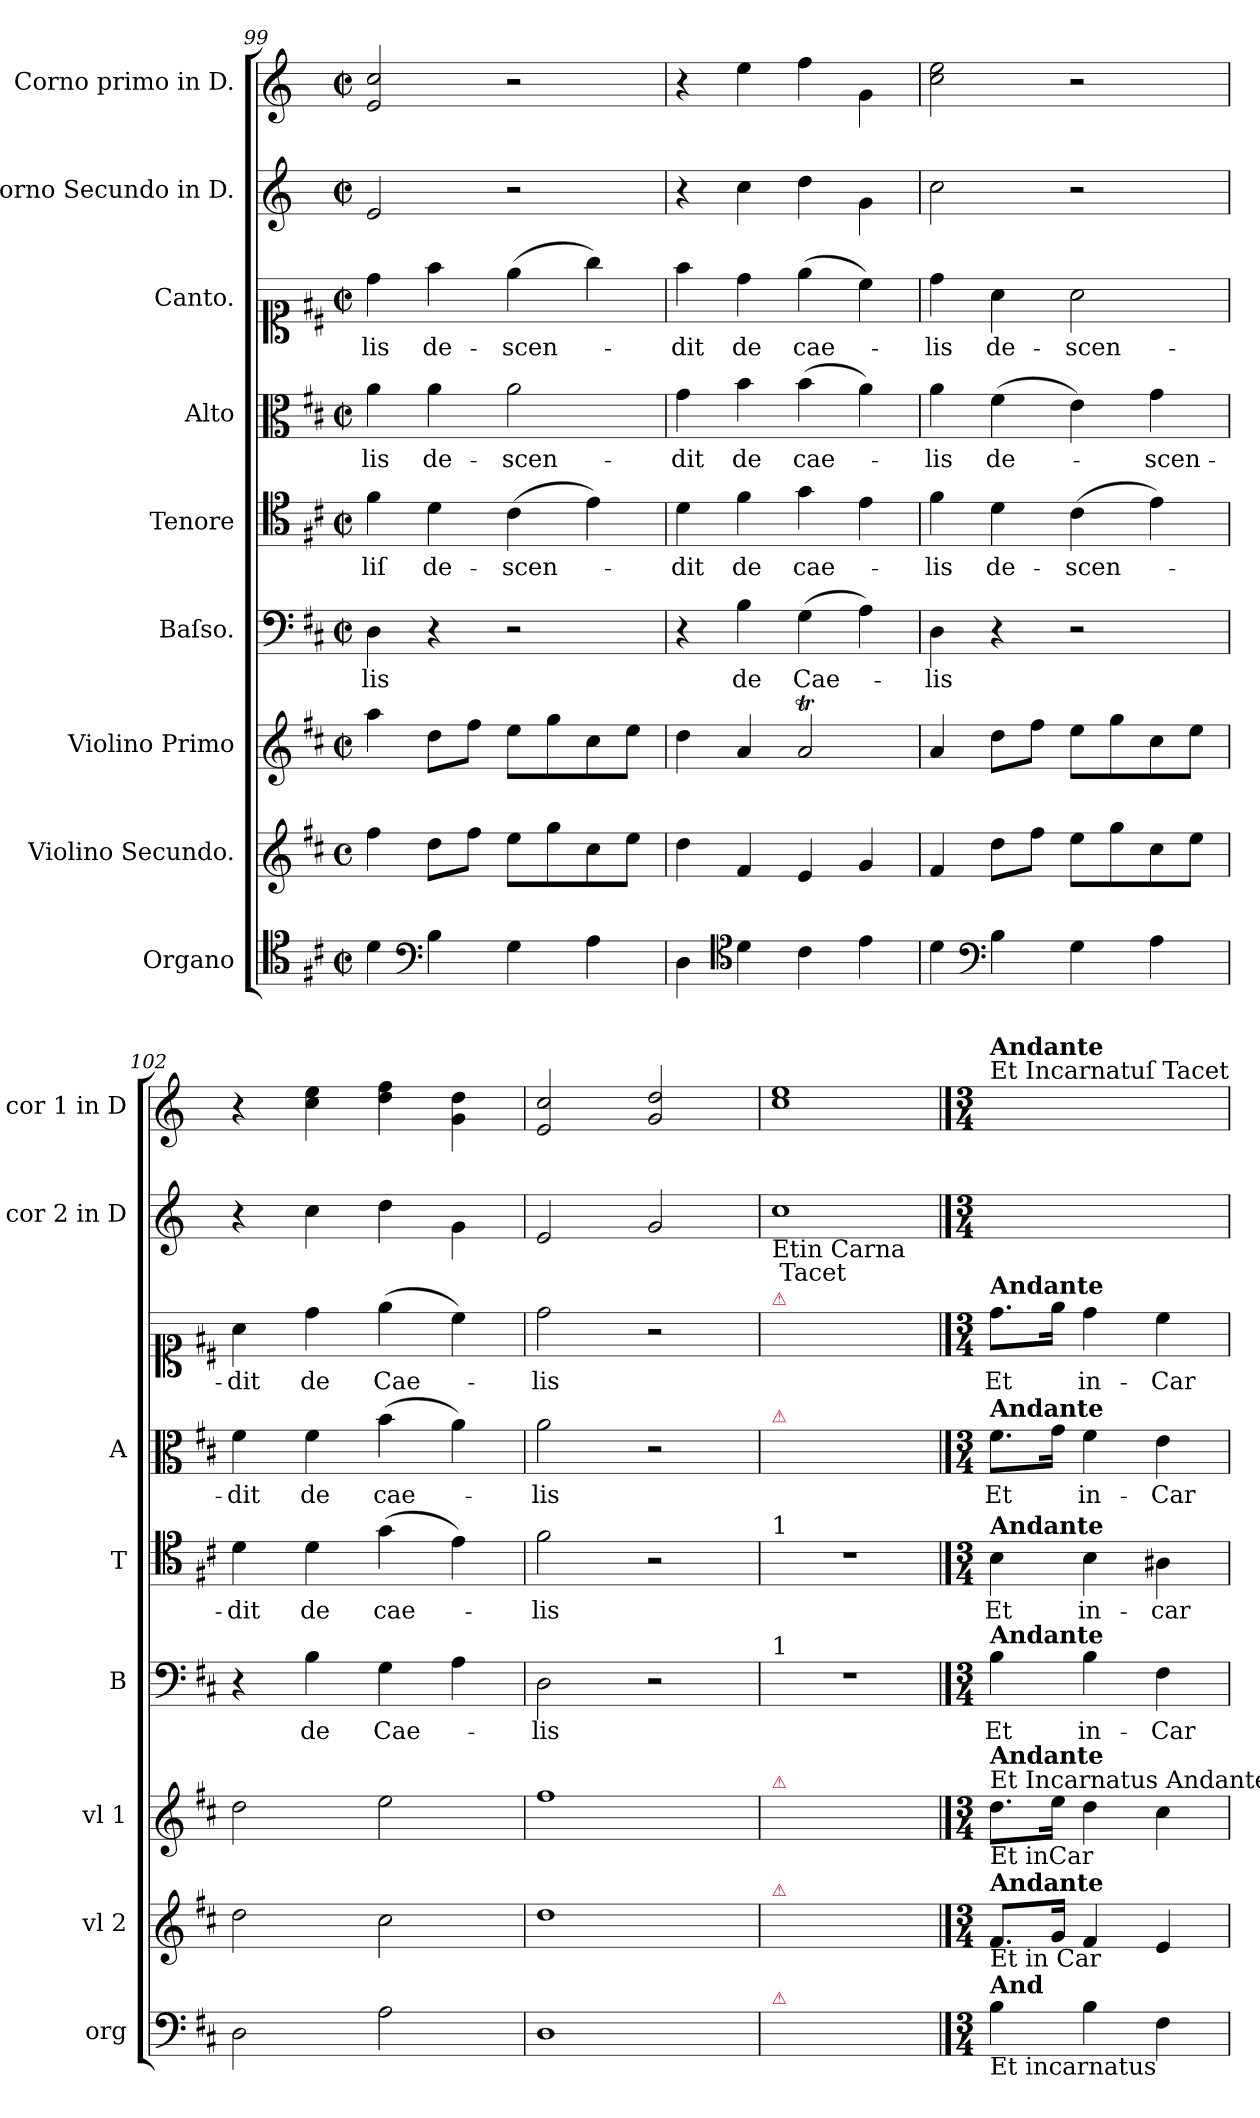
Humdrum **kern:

**kern	**kern	**kern	**kern	**text	**kern	**text	**kern	**text	**kern	**text	**kern	**kern	**dynam
*part9	*part8	*part7	*part6	*part6	*part5	*part5	*part4	*part4	*part3	*part3	*part2	*part1	*part1
*staff9	*staff8	*staff7	*staff6	*staff6	*staff5	*staff5	*staff4	*staff4	*staff3	*staff3	*staff2	*staff1	*staff1
*I"Organo	*I"Violino Secundo.	*I"Violino Primo	*I"Baſso.	*	*I"Tenore	*	*I"Alto	*	*I"Canto.	*	*I"Corno Secundo in D.	*I"Corno primo in D.	*
*I'org	*I'vl 2	*I'vl 1	*I'B	*	*I'T	*	*I'A	*	*	*	*I'cor 2 in D	*I'cor 1 in D	*
*clefC4	*clefG2	*clefG2	*clefF4	*	*clefC4	*	*clefC3	*	*clefC1	*	*clefG2	*clefG2	*
*	*	*	*	*	*	*	*	*	*	*	*ITrd6c10	*ITrd6c10	*
*k[f#c#]	*k[f#c#]	*k[f#c#]	*k[f#c#]	*	*k[f#c#]	*	*k[f#c#]	*	*k[f#c#]	*	*k[f#c#]	*k[f#c#]	*
*M2/2	*M2/2	*M2/2	*M2/2	*	*M2/2	*	*M2/2	*	*M2/2	*	*M2/2	*M2/2	*
*met(c|)	*met(c)	*met(c|)	*met(c|)	*	*met(c|)	*	*met(c|)	*	*met(c|)	*	*met(c|)	*met(c|)	*
=99	=99	=99	=99	=99	=99	=99	=99	=99	=99	=99	=99	=99	=99
!	!	!	!	!LO:LY:i	!	!	!	!	!	!	!	!	!
4d\	4ff#\	4aa\	4D\	-lis	4f#\	-liſ	4a\	-lis	4dd\	-lis	2F#/	2F#/ 2d/	.
*clefF4	*	*	*	*	*	*	*	*	*	*	*	*	*
4B\	8dd\L	8dd\L	4r	.	4d\	de-	4a\	de-	4ff#\	de-	.	.	.
.	8ff#\J	8ff#\J	.	.	.	.	.	.	.	.	.	.	.
4G\	8ee\L	8ee\L	2r	.	(4c#\	-scen-	2a\	-scen-	(4ee\	-scen-	2r	2r	.
.	8gg\	8gg\	.	.	.	.	.	.	.	.	.	.	.
4A\	8cc#\	8cc#\	.	.	4e\)	.	.	.	4gg\)	.	.	.	.
.	8ee\J	8ee\J	.	.	.	.	.	.	.	.	.	.	.
=100	=100	=100	=100	=100	=100	=100	=100	=100	=100	=100	=100	=100	=100
4D\	4dd\	4dd\	4r	.	4d\	-dit	4g\	-dit	4ff#\	-dit	4r	4r	.
*clefC4	*	*	*	*	*	*	*	*	*	*	*	*	*
!	!	!	!	!	!	!	!	!	!	!	!	!	!LO:DY:b
4d\	4f#/	4a/	4B\	de	4f#\	de	4b\	de	4dd\	de	4d\	4f#\	for
4c#\	4e/	2aT/	(4G\	Cae-	4g\	cae-	(4b\	cae-	(4ee\	cae-	4e\	4g\	.
4e\	4g/	.	4A\)	.	4e\	.	4a\)	.	4cc#\)	.	4A\	4A\	.
=101	=101	=101	=101	=101	=101	=101	=101	=101	=101	=101	=101	=101	=101
4d\	4f#/	4a/	4D\	-lis	4f#\	-lis	4a\	-lis	4dd\	-lis	2d\	2d\ 2f#\	.
*clefF4	*	*	*	*	*	*	*	*	*	*	*	*	*
4B\	8dd\L	8dd\L	4r	.	4d\	de-	(4f#\	de-	4a\	de-	.	.	.
.	8ff#\J	8ff#\J	.	.	.	.	.	.	.	.	.	.	.
4G\	8ee\L	8ee\L	2r	.	(4c#\	-scen-	4e\)	.	2a\	-scen-	2r	2r	.
.	8gg\	8gg\	.	.	.	.	.	.	.	.	.	.	.
4A\	8cc#\	8cc#\	.	.	4e\)	.	4g\	-scen-	.	.	.	.	.
.	8ee\J	8ee\J	.	.	.	.	.	.	.	.	.	.	.
=102	=102	=102	=102	=102	=102	=102	=102	=102	=102	=102	=102	=102	=102
2D\	2dd\	2dd\	4r	.	4d\	-dit	4f#\	-dit	4a\	-dit	4r	4r	.
!	!	!	!	!	!	!	!	!	!	!	!	!	!LO:DY:b
.	.	.	4B\	de	4d\	de	4f#\	de	4dd\	de	4d\	4d\ 4f#\	for
2A\	2cc#\	2ee\	4G\	Cae-	(4g\	cae-	(4b\	cae-	(4ee\	Cae-	4e\	4e\ 4g\	.
.	.	.	4A\	.	4e\)	.	4a\)	.	4cc#\)	.	4A\	4A\ 4e\	.
=103	=103	=103	=103	=103	=103	=103	=103	=103	=103	=103	=103	=103	=103
1D	1dd	1ff#	2D\	-lis	2f#\	-lis	2a\	-lis	2dd\	-lis	2F#/	2F#/ 2d/	.
.	.	.	2r	.	2r	.	2r	.	2r	.	2A/	2A/ 2e/	.
=104	=104	=104	=104	=104	=104	=104	=104	=104	=104	=104	=104	=104	=104
!	!	!	!	!	!	!	!	!	!	!	!LO:TX:b:t=Etin Carna\n Tacet	!	!
!	!	!	!	!	!	!	!	!	!LO:TX:a:color=crimson:t=⚠	!	!	!	!
!	!	!	!	!	!	!	!LO:TX:a:color=crimson:t=⚠	!	!	!	!	!	!
!	!	!	!	!	!LO:TX:a:t=1	!	!	!	!	!	!	!	!
!	!	!	!LO:TX:a:t=1	!	!	!	!	!	!	!	!	!	!
!	!	!LO:TX:a:color=crimson:t=⚠	!	!	!	!	!	!	!	!	!	!	!
!	!LO:TX:a:color=crimson:t=⚠	!	!	!	!	!	!	!	!	!	!	!	!
!LO:TX:a:color=crimson:t=⚠	!	!	!	!	!	!	!	!	!	!	!	!	!
1ryy	1ryy	1ryy	1r	.	1r	.	1ryy	.	1ryy	.	1d	1d 1f#	.
==105	==105	==105	==105	==105	==105	==105	==105	==105	==105	==105	==105	==105	==105
*M3/4	*M3/4	*M3/4	*M3/4	*	*M3/4	*	*M3/4	*	*M3/4	*	*M3/4	*M3/4	*
!	!	!	!	!	!	!	!	!	!	!	!	!LO:TX:a:t=Et Incarnatuſ Tacet	!
!	!	!	!	!	!	!	!	!	!	!	!	!LO:TX:a:B:t=Andante	!
!	!	!	!	!	!	!	!	!	!LO:TX:a:B:t=Andante	!	!	!	!
!	!	!	!	!	!	!	!LO:TX:a:B:t=Andante	!	!	!	!	!	!
!	!	!	!	!	!LO:TX:a:B:t=Andante	!	!	!	!	!	!	!	!
!	!	!	!LO:TX:a:B:t=Andante	!	!	!	!	!	!	!	!	!	!
!	!	!LO:TX:b:t=Et inCar	!	!	!	!	!	!	!	!	!	!	!
!	!	!LO:TX:a:t=Et Incarnatus Andante	!	!	!	!	!	!	!	!	!	!	!
!	!	!LO:TX:a:B:t=Andante	!	!	!	!	!	!	!	!	!	!	!
!	!LO:TX:b:t=Et in Car	!	!	!	!	!	!	!	!	!	!	!	!
!	!LO:TX:a:B:t=Andante	!	!	!	!	!	!	!	!	!	!	!	!
!LO:TX:b:t=Et incarnatus	!	!	!	!	!	!	!	!	!	!	!	!	!
!LO:TX:a:B:t=And	!	!	!	!	!	!	!	!	!	!	!	!	!
4B\	8.f#/L	8.dd\L	4B\	Et	4B\	Et	8.f#\L	Et	8.dd\L	Et	2.ryy	2.ryy	.
.	16g/Jk	16ee\Jk	.	.	.	.	16g\Jk	.	16ee\Jk	.	.	.	.
4B\	4f#/	4dd\	4B\	in-	4B\	in-	4f#\	in-	4dd\	-in-	.	.	.
4F#\	4e/	4cc#\	4F#\	-Car-	4A#X\	-car-	4e\	-Car-	4cc#\	-Car-	.	.	.
=	=	=	=	=	=	=	=	=	=	=	=	=	=
*-	*-	*-	*-	*-	*-	*-	*-	*-	*-	*-	*-	*-	*-
